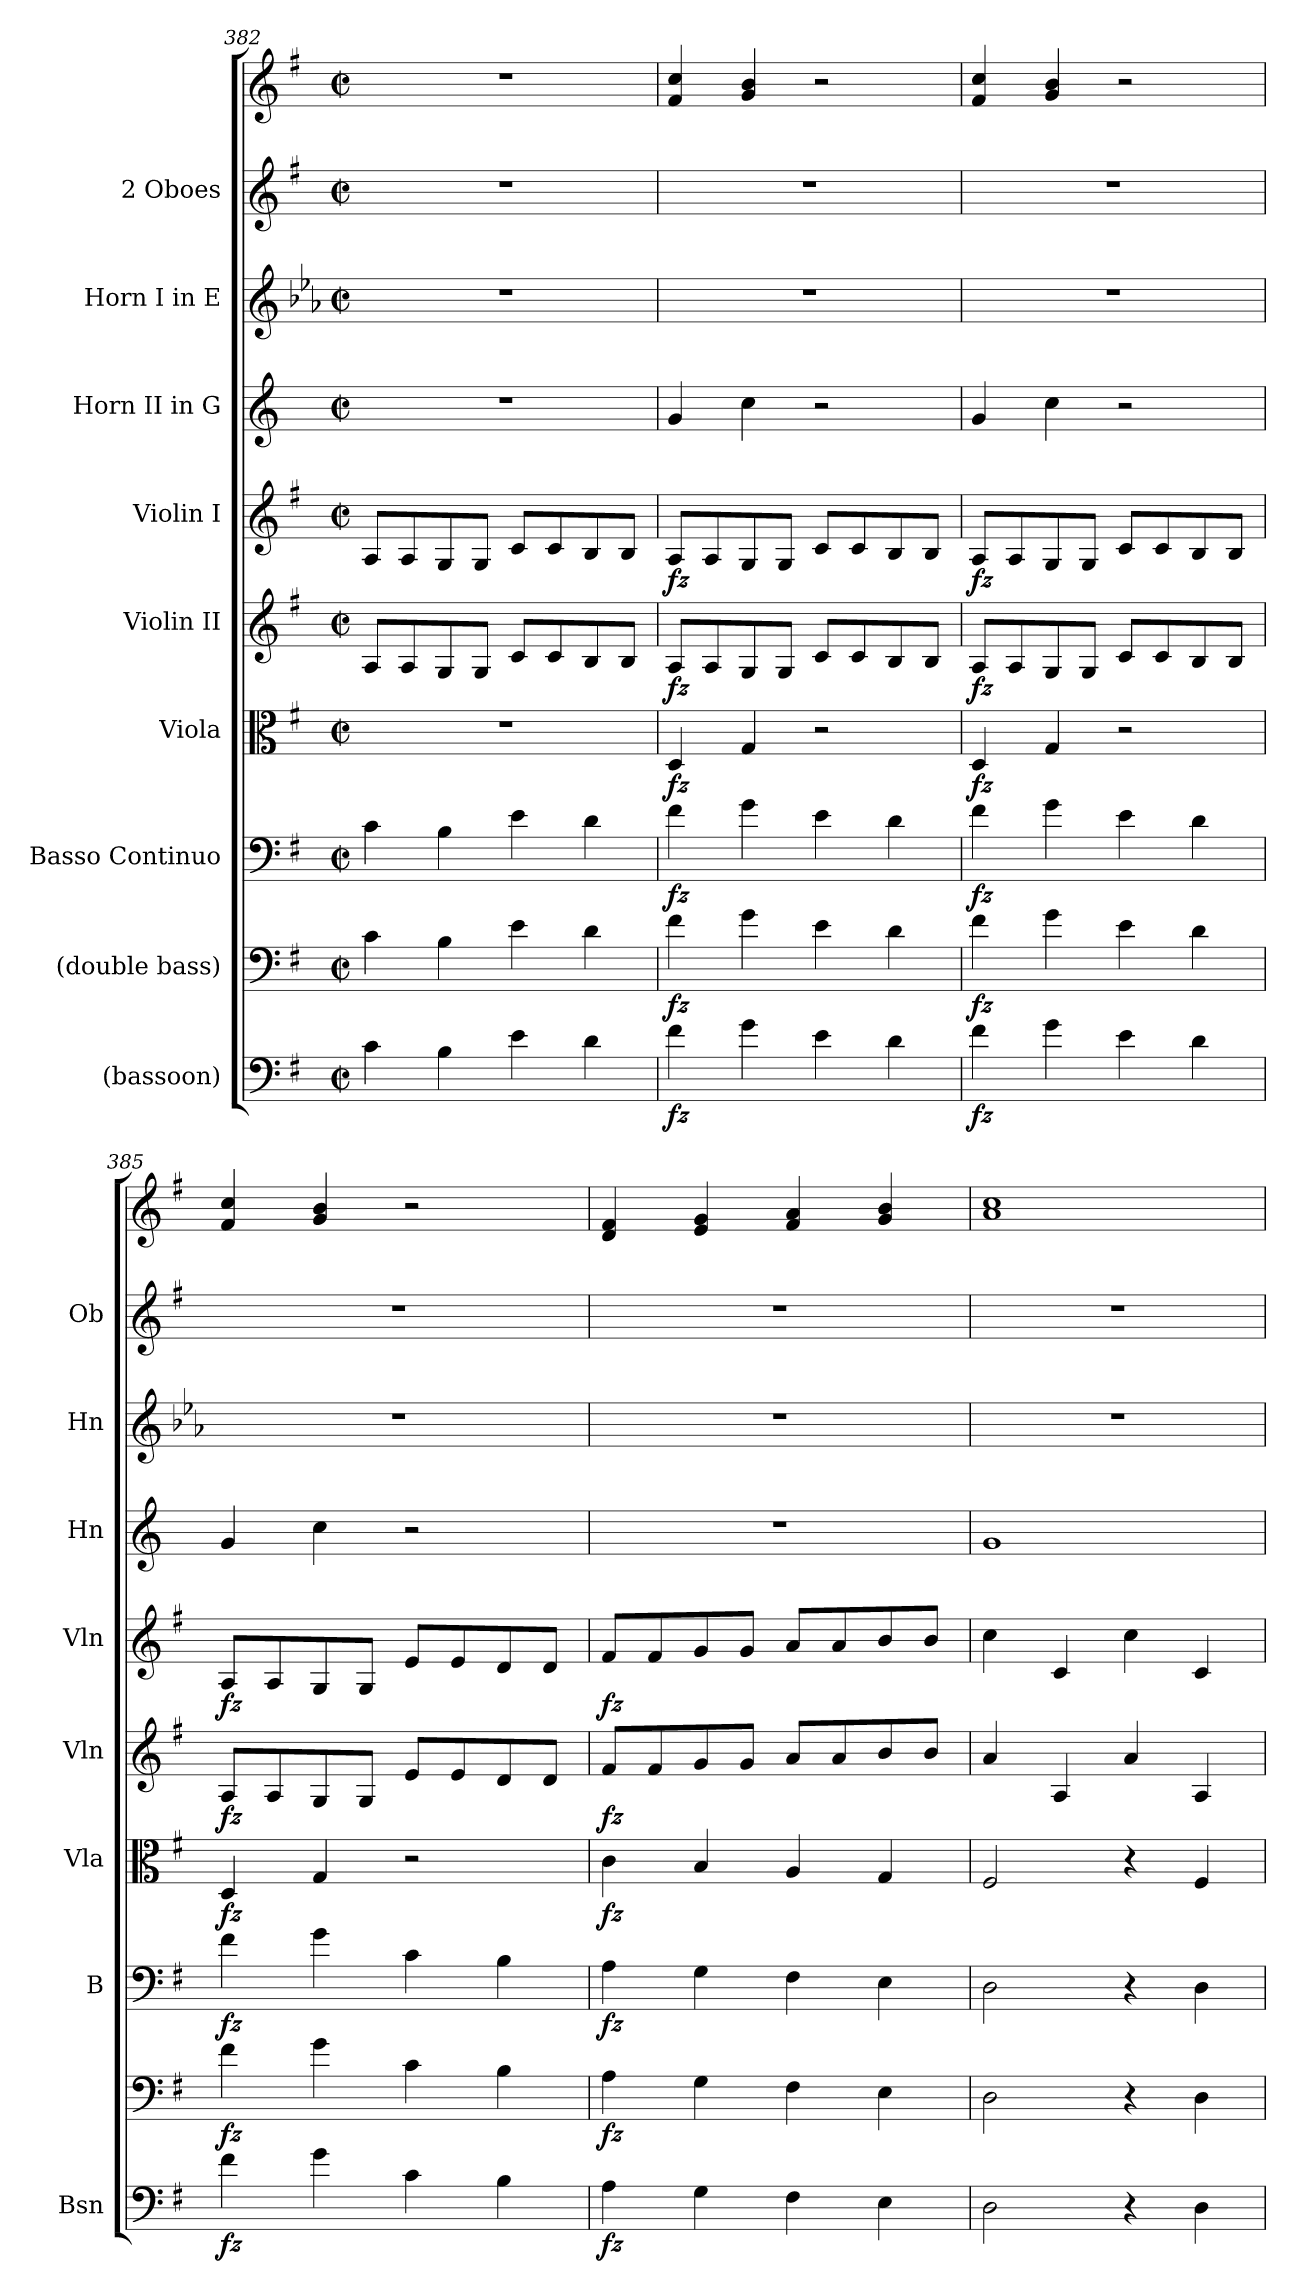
**kern	**dynam	**kern	**dynam	**kern	**dynam	**kern	**dynam	**kern	**dynam	**kern	**dynam	**kern	**kern	**kern	**kern
*part9	*part9	*part8	*part8	*part7	*part7	*part6	*part6	*part5	*part5	*part4	*part4	*part3	*part2	*part1	*part1
*staff10	*staff10	*staff9	*staff9	*staff8	*staff8	*staff7	*staff7	*staff6	*staff6	*staff5	*staff5	*staff4	*staff3	*staff2	*staff1
*I"(bassoon)	*	*I"(double bass)	*	*I"Basso Continuo	*	*I"Viola	*	*I"Violin II	*	*I"Violin I	*	*I"Horn II in G	*I"Horn I in E	*I"2 Oboes	*
*I'Bsn	*	*	*	*I'B	*	*I'Vla	*	*I'Vln	*	*I'Vln	*	*I'Hn	*I'Hn	*I'Ob	*
*clefF4	*	*clefF4	*	*clefF4	*	*clefC3	*	*clefG2	*	*clefG2	*	*clefG2	*clefG2	*clefG2	*clefG2
*	*	*	*	*	*	*	*	*	*	*	*	*ITrd3c5	*ITrd5c8	*	*
*k[f#]	*	*k[f#]	*	*k[f#]	*	*k[f#]	*	*k[f#]	*	*k[f#]	*	*k[f#]	*k[f#]	*k[f#]	*k[f#]
*M2/2	*	*M2/2	*	*M2/2	*	*M2/2	*	*M2/2	*	*M2/2	*	*M2/2	*M2/2	*M2/2	*M2/2
*met(c|)	*	*met(c|)	*	*met(c|)	*	*met(c|)	*	*met(c|)	*	*met(c|)	*	*met(c|)	*met(c|)	*met(c|)	*met(c|)
=382	=382	=382	=382	=382	=382	=382	=382	=382	=382	=382	=382	=382	=382	=382	=382
4c	.	4c	.	4c	.	1r	.	8AL	.	8AL	.	1r	1r	1r	1r
.	.	.	.	.	.	.	.	8A	.	8A	.	.	.	.	.
4B	.	4B	.	4B	.	.	.	8G	.	8G	.	.	.	.	.
.	.	.	.	.	.	.	.	8GJ	.	8GJ	.	.	.	.	.
4e	.	4e	.	4e	.	.	.	8cL	.	8cL	.	.	.	.	.
.	.	.	.	.	.	.	.	8c	.	8c	.	.	.	.	.
4d	.	4d	.	4d	.	.	.	8B	.	8B	.	.	.	.	.
.	.	.	.	.	.	.	.	8BJ	.	8BJ	.	.	.	.	.
=383	=383	=383	=383	=383	=383	=383	=383	=383	=383	=383	=383	=383	=383	=383	=383
4f#	fz	4f#	fz	4f#	fz	4D	fz	8AL	fz	8AL	fz	4d	1r	1r	4f# 4cc
.	.	.	.	.	.	.	.	8A	.	8A	.	.	.	.	.
4g	.	4g	.	4g	.	4G	.	8G	.	8G	.	4g	.	.	4g 4b
.	.	.	.	.	.	.	.	8GJ	.	8GJ	.	.	.	.	.
4e	.	4e	.	4e	.	2r	.	8cL	.	8cL	.	2r	.	.	2r
.	.	.	.	.	.	.	.	8c	.	8c	.	.	.	.	.
4d	.	4d	.	4d	.	.	.	8B	.	8B	.	.	.	.	.
.	.	.	.	.	.	.	.	8BJ	.	8BJ	.	.	.	.	.
=384	=384	=384	=384	=384	=384	=384	=384	=384	=384	=384	=384	=384	=384	=384	=384
4f#	fz	4f#	fz	4f#	fz	4D	fz	8AL	fz	8AL	fz	4d	1r	1r	4f# 4cc
.	.	.	.	.	.	.	.	8A	.	8A	.	.	.	.	.
4g	.	4g	.	4g	.	4G	.	8G	.	8G	.	4g	.	.	4g 4b
.	.	.	.	.	.	.	.	8GJ	.	8GJ	.	.	.	.	.
4e	.	4e	.	4e	.	2r	.	8cL	.	8cL	.	2r	.	.	2r
.	.	.	.	.	.	.	.	8c	.	8c	.	.	.	.	.
4d	.	4d	.	4d	.	.	.	8B	.	8B	.	.	.	.	.
.	.	.	.	.	.	.	.	8BJ	.	8BJ	.	.	.	.	.
=385	=385	=385	=385	=385	=385	=385	=385	=385	=385	=385	=385	=385	=385	=385	=385
4f#	fz	4f#	fz	4f#	fz	4D	fz	8AL	fz	8AL	fz	4d	1r	1r	4f# 4cc
.	.	.	.	.	.	.	.	8A	.	8A	.	.	.	.	.
4g	.	4g	.	4g	.	4G	.	8G	.	8G	.	4g	.	.	4g 4b
.	.	.	.	.	.	.	.	8GJ	.	8GJ	.	.	.	.	.
4c	.	4c	.	4c	.	2r	.	8eL	.	8eL	.	2r	.	.	2r
.	.	.	.	.	.	.	.	8e	.	8e	.	.	.	.	.
4B	.	4B	.	4B	.	.	.	8d	.	8d	.	.	.	.	.
.	.	.	.	.	.	.	.	8dJ	.	8dJ	.	.	.	.	.
=386	=386	=386	=386	=386	=386	=386	=386	=386	=386	=386	=386	=386	=386	=386	=386
4A	fz	4A	fz	4A	fz	4c	fz	8f#L	fz	8f#L	fz	1r	1r	1r	4d 4f#
.	.	.	.	.	.	.	.	8f#	.	8f#	.	.	.	.	.
4G	.	4G	.	4G	.	4B	.	8g	.	8g	.	.	.	.	4e 4g
.	.	.	.	.	.	.	.	8gJ	.	8gJ	.	.	.	.	.
4F#	.	4F#	.	4F#	.	4A	.	8aL	.	8aL	.	.	.	.	4f# 4a
.	.	.	.	.	.	.	.	8a	.	8a	.	.	.	.	.
4E	.	4E	.	4E	.	4G	.	8b	.	8b	.	.	.	.	4g 4b
.	.	.	.	.	.	.	.	8bJ	.	8bJ	.	.	.	.	.
=387	=387	=387	=387	=387	=387	=387	=387	=387	=387	=387	=387	=387	=387	=387	=387
2D	.	2D	.	2D	.	2F#	.	4a	.	4cc	.	1d	1r	1r	1a 1cc
.	.	.	.	.	.	.	.	4A	.	4c	.	.	.	.	.
4r	.	4r	.	4r	.	4r	.	4a	.	4cc	.	.	.	.	.
4D	.	4D	.	4D	.	4F#	.	4A	.	4c	.	.	.	.	.
=	=	=	=	=	=	=	=	=	=	=	=	=	=	=	=
*-	*-	*-	*-	*-	*-	*-	*-	*-	*-	*-	*-	*-	*-	*-	*-
